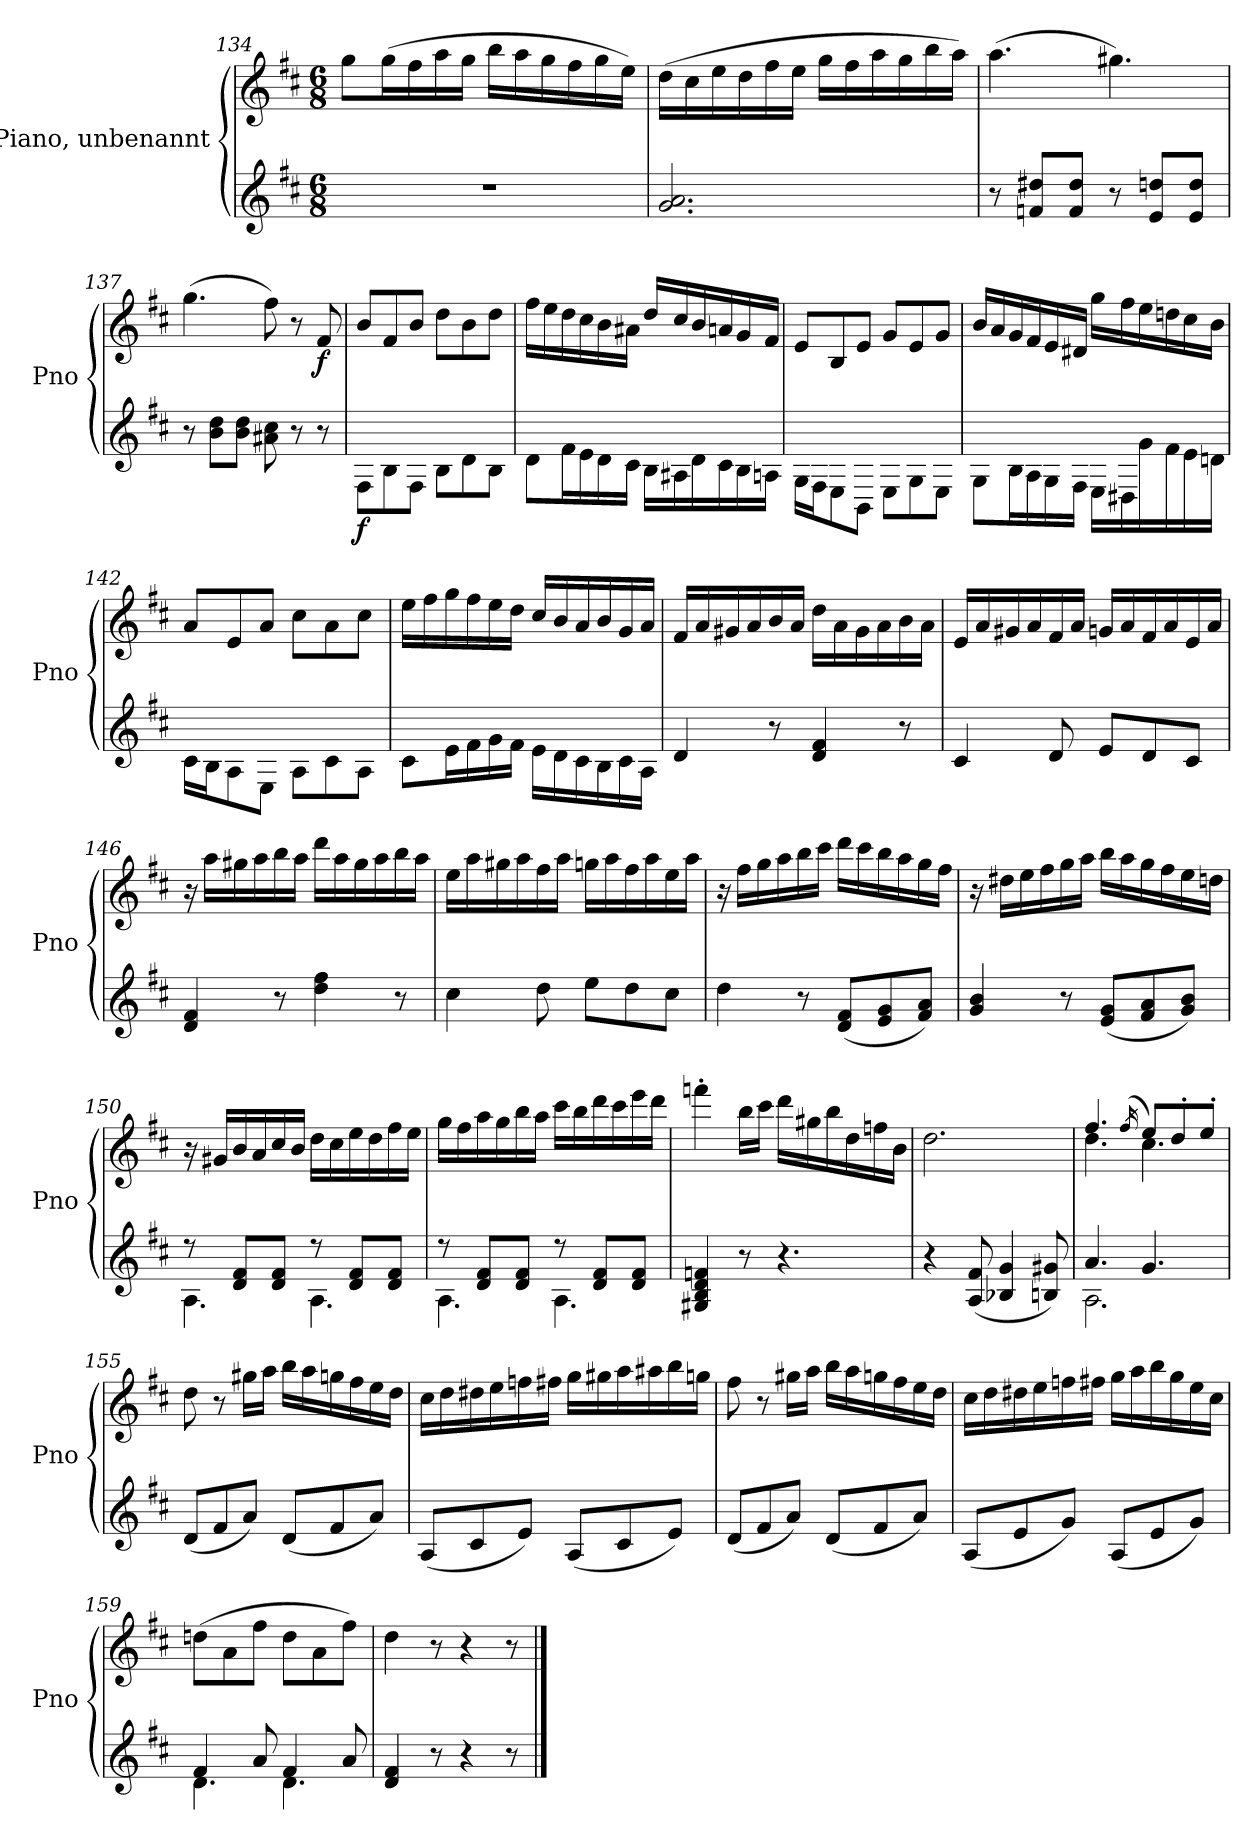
**kern	**dynam	**kern	**dynam
*part2	*part2	*part1	*part1
*staff2	*staff2	*staff1	*staff1
*I"Piano, unbenannt	*	*I"Piano, unbenannt	*
*I'Pno	*	*I'Pno	*
*clefG2	*	*clefG2	*
*k[f#c#]	*	*k[f#c#]	*
*M6/8	*	*M6/8	*
=134	=134	=134	=134
2.r	.	8gg\L	.
.	.	(>16gg\L	.
.	.	16ff#\	.
.	.	16aa\	.
.	.	16gg\JJ	.
.	.	16bb\LL	.
.	.	16aa\	.
.	.	16gg\	.
.	.	16ff#\	.
.	.	16gg\	.
.	.	16ee\JJ)	.
=135	=135	=135	=135
2.g/ 2.a/	.	(>16dd\LL	.
.	.	16cc#\	.
.	.	16ee\	.
.	.	16dd\	.
.	.	16ff#\	.
.	.	16ee\JJ	.
.	.	16gg\LL	.
.	.	16ff#\	.
.	.	16aa\	.
.	.	16gg\	.
.	.	16bb\	.
.	.	16aa\JJ)	.
=136	=136	=136	=136
8r	.	(>4.aa\	.
8fn/ 8dd#X/L	.	.	.
8f/ 8dd#/J	.	.	.
8r	.	4.gg#X\)	.
8e/ 8ddn/L	.	.	.
8e/ 8dd/J	.	.	.
=137	=137	=137	=137
8r	.	(>4.gg\	.
8b\ 8dd\L	.	.	.
8b\ 8dd\J	.	.	.
8a#X\ 8cc#\	.	8ff#\)	.
8r	.	8r	.
!	!	!	!LO:DY:b
8r	.	8f#/	f
=138	=138	=138	=138
!	!LO:DY:b	!	!
8F#\L	f	8b/L	.
8B\	.	8f#/	.
8F#\J	.	8b/J	.
8B\L	.	8dd\L	.
8d\	.	8b\	.
8B\J	.	8dd\J	.
=139	=139	=139	=139
8d\L	.	16ff#\LL	.
.	.	16ee\	.
16f#\L	.	16dd\	.
16e\	.	16cc#\	.
16d\	.	16b\	.
16c#\JJ	.	16a#X\JJ	.
16B\LL	.	16dd/LL	.
16A#X\	.	16cc#/	.
16d\	.	16b/	.
16c#\	.	16an/	.
16B\	.	16g/	.
16An\JJ	.	16f#/JJ	.
=140	=140	=140	=140
16G\LL	.	8e/L	.
16F#\J	.	.	.
8E\	.	8B/	.
8BB\J	.	8e/J	.
8E\L	.	8g/L	.
8G\	.	8e/	.
8E\J	.	8g/J	.
=141	=141	=141	=141
8G\L	.	16b/LL	.
.	.	16a/	.
16B\L	.	16g/	.
16A\	.	16f#/	.
16G\	.	16e/	.
16F#\JJ	.	16d#X/JJ	.
16E\LL	.	16gg\LL	.
16D#X\	.	16ff#\	.
16g\	.	16ee\	.
16f#\	.	16ddn\	.
16e\	.	16cc#\	.
16dn\JJ	.	16b\JJ	.
=142	=142	=142	=142
16c#\LL	.	8a/L	.
16B\J	.	.	.
8A\	.	8e/	.
8E\J	.	8a/J	.
8A\L	.	8cc#\L	.
8c#\	.	8a\	.
8A\J	.	8cc#\J	.
=143	=143	=143	=143
8c#\L	.	16ee\LL	.
.	.	16ff#\	.
16e\L	.	16gg\	.
16f#\	.	16ff#\	.
16g\	.	16ee\	.
16f#\JJ	.	16dd\JJ	.
16e\LL	.	16cc#/LL	.
16d\	.	16b/	.
16c#\	.	16a/	.
16B\	.	16b/	.
16c#\	.	16g/	.
16A\JJ	.	16a/JJ	.
=144	=144	=144	=144
4d/	.	16f#/LL	.
.	.	16a/	.
.	.	16g#X/	.
.	.	16a/	.
8r	.	16b/	.
.	.	16a/JJ	.
4d/ 4f#/	.	16dd\LL	.
.	.	16a\	.
.	.	16g#\	.
.	.	16a\	.
8r	.	16b\	.
.	.	16a\JJ	.
=145	=145	=145	=145
4c#/	.	16e/LL	.
.	.	16a/	.
.	.	16g#X/	.
.	.	16a/	.
8d/	.	16f#/	.
.	.	16a/JJ	.
8e/L	.	16gn/LL	.
.	.	16a/	.
8d/	.	16f#/	.
.	.	16a/	.
8c#/J	.	16e/	.
.	.	16a/JJ	.
=146	=146	=146	=146
4d/ 4f#/	.	16r	.
.	.	16aa\LL	.
.	.	16gg#X\	.
.	.	16aa\	.
8r	.	16bb\	.
.	.	16aa\JJ	.
4dd\ 4ff#\	.	16ddd\LL	.
.	.	16aa\	.
.	.	16gg#\	.
.	.	16aa\	.
8r	.	16bb\	.
.	.	16aa\JJ	.
=147	=147	=147	=147
4cc#\	.	16ee\LL	.
.	.	16aa\	.
.	.	16gg#X\	.
.	.	16aa\	.
8dd\	.	16ff#\	.
.	.	16aa\JJ	.
8ee\L	.	16ggn\LL	.
.	.	16aa\	.
8dd\	.	16ff#\	.
.	.	16aa\	.
8cc#\J	.	16ee\	.
.	.	16aa\JJ	.
=148	=148	=148	=148
4dd\	.	16r	.
.	.	16ff#\LL	.
.	.	16gg\	.
.	.	16aa\	.
8r	.	16bb\	.
.	.	16ccc#\JJ	.
(<8d/ 8f#/L	.	16ddd\LL	.
.	.	16ccc#\	.
8e/ 8g/	.	16bb\	.
.	.	16aa\	.
8f#/ 8a/J)	.	16gg\	.
.	.	16ff#\JJ	.
=149	=149	=149	=149
4g/ 4b/	.	16r	.
.	.	16dd#X\LL	.
.	.	16ee\	.
.	.	16ff#\	.
8r	.	16gg\	.
.	.	16aa\JJ	.
(<8e/ 8g/L	.	16bb\LL	.
.	.	16aa\	.
8f#/ 8a/	.	16gg\	.
.	.	16ff#\	.
8g/ 8b/J)	.	16ee\	.
.	.	16ddn\JJ	.
=150	=150	=150	=150
*^	*	*	*
8r	4.A\	.	16r	.
.	.	.	16g#X/LL	.
8d/ 8f#/L	.	.	16b/	.
.	.	.	16a/	.
8d/ 8f#/J	.	.	16cc#/	.
.	.	.	16b/JJ	.
8r	4.A\	.	16dd\LL	.
.	.	.	16cc#\	.
8d/ 8f#/L	.	.	16ee\	.
.	.	.	16dd\	.
8d/ 8f#/J	.	.	16ff#\	.
.	.	.	16ee\JJ	.
=151	=151	=151	=151	=151
8r	4.A\	.	16gg\LL	.
.	.	.	16ff#\	.
8d/ 8f#/L	.	.	16aa\	.
.	.	.	16gg\	.
8d/ 8f#/J	.	.	16bb\	.
.	.	.	16aa\JJ	.
8r	4.A\	.	16ccc#\LL	.
.	.	.	16bb\	.
8d/ 8f#/L	.	.	16ddd\	.
.	.	.	16ccc#\	.
8d/ 8f#/J	.	.	16eee\	.
.	.	.	16ddd\JJ	.
*v	*v	*	*	*
=152	=152	=152	=152
4G#X/ 4B/ 4d/ 4fn/	.	4fffn'\	.
8r	.	16bb\LL	.
.	.	16ccc#\JJ	.
4.r	.	16ddd\LL	.
.	.	16gg#X\	.
.	.	16bb\	.
.	.	16dd\	.
.	.	16ffn\	.
.	.	16b\JJ	.
=153	=153	=153	=153
4r	.	2.dd\	.
(<8A/ 8f#/	.	.	.
4B-X/ 4g/	.	.	.
8Bn/ 8g#X/)	.	.	.
=154	=154	=154	=154
*^	*	*^	*
4.a/	2.A\	.	4.ff#/	4.dd\	.
.	.	.	(>16qff#/	.	.
4.g/	.	.	8ee/L)	4.cc#\	.
.	.	.	8dd'/	.	.
.	.	.	8ee'/J	.	.
*v	*v	*	*	*	*
*	*	*v	*v	*
=155	=155	=155	=155
(<8d/L	.	8dd\	.
8f#/	.	8r	.
8a/J)	.	16gg#X\LL	.
.	.	16aa\JJ	.
(<8d/L	.	16bb\LL	.
.	.	16aa\	.
8f#/	.	16ggn\	.
.	.	16ff#\	.
8a/J)	.	16ee\	.
.	.	16dd\JJ	.
=156	=156	=156	=156
(<8A/L	.	16cc#\LL	.
.	.	16dd\	.
8c#/	.	16dd#X\	.
.	.	16ee\	.
8e/J)	.	16ffn\	.
.	.	16ff#X\JJ	.
(<8A/L	.	16gg\LL	.
.	.	16gg#X\	.
8c#/	.	16aa\	.
.	.	16aa#X\	.
8e/J)	.	16bb\	.
.	.	16ggn\JJ	.
=157	=157	=157	=157
(<8d/L	.	8ff#\	.
8f#/	.	8r	.
8a/J)	.	16gg#X\LL	.
.	.	16aa\JJ	.
(<8d/L	.	16bb\LL	.
.	.	16aa\	.
8f#/	.	16ggn\	.
.	.	16ff#\	.
8a/J)	.	16ee\	.
.	.	16dd\JJ	.
=158	=158	=158	=158
(<8A/L	.	16cc#\LL	.
.	.	16dd\	.
8e/	.	16dd#X\	.
.	.	16ee\	.
8g/J)	.	16ffn\	.
.	.	16ff#X\JJ	.
(<8A/L	.	16gg\LL	.
.	.	16aa\	.
8e/	.	16bb\	.
.	.	16gg\	.
8g/J)	.	16ee\	.
.	.	16cc#\JJ	.
=159	=159	=159	=159
*^	*	*	*
4f#/	4.d\	.	(>8ddn\L	.
.	.	.	8a\	.
8a/	.	.	8ff#\J	.
4f#/	4.d\	.	8dd\L	.
.	.	.	8a\	.
8a/	.	.	8ff#\J)	.
*v	*v	*	*	*
=160	=160	=160	=160
4d/ 4f#/	.	4dd\	.
8r	.	8r	.
4r	.	4r	.
8r	.	8r	.
==	==	==	==
*-	*-	*-	*-
